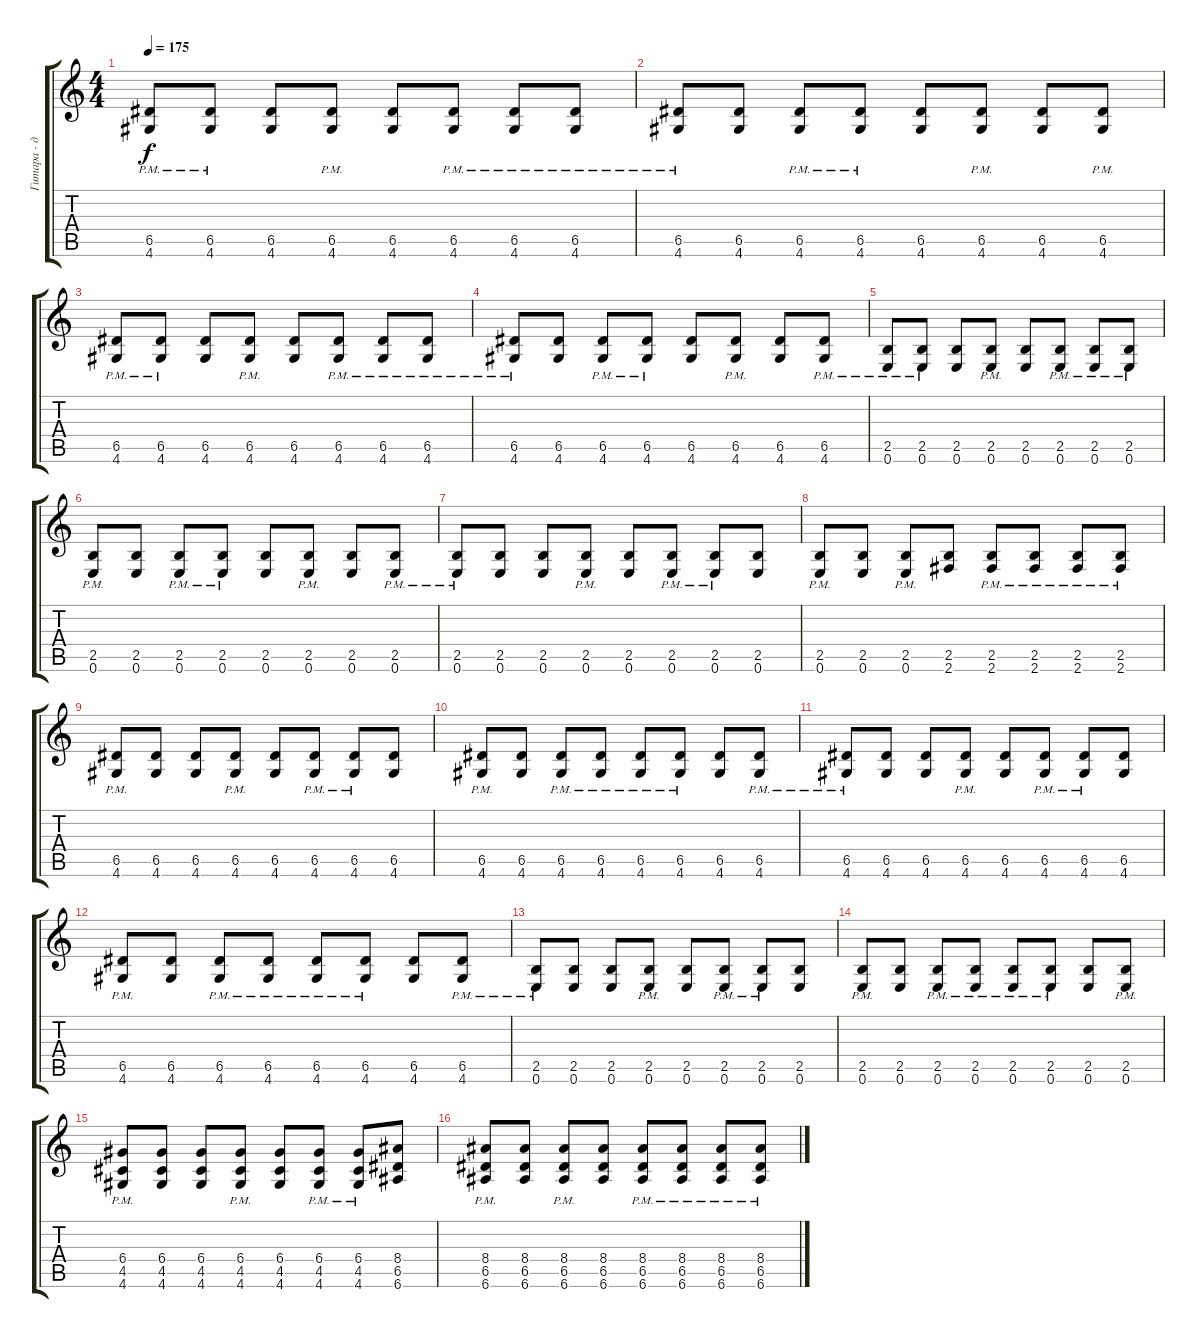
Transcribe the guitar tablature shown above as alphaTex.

\track ("Гитара - дорожка для объёма" "Гитара - д") {instrument distortionguitar}
\staff {score tabs}
\tuning (E4 B3 G3 D3 A2 E2) {hide}
\ts (4 4)
\tempo 175
\clef g2
\ks c
(6.5{pm} 4.6{pm}).8{dy f} (6.5{pm} 4.6{pm}).8 (6.5 4.6).8 (6.5{pm} 4.6{pm}).8 (6.5 4.6).8 (6.5{pm} 4.6{pm}).8 (6.5{pm} 4.6{pm}).8 (6.5{pm} 4.6{pm}).8 |
(6.5{pm} 4.6{pm}).8 (6.5 4.6).8 (6.5{pm} 4.6{pm}).8 (6.5{pm} 4.6{pm}).8 (6.5 4.6).8 (6.5{pm} 4.6{pm}).8 (6.5 4.6).8 (6.5{pm} 4.6{pm}).8 |
(6.5{pm} 4.6{pm}).8 (6.5{pm} 4.6{pm}).8 (6.5 4.6).8 (6.5{pm} 4.6{pm}).8 (6.5 4.6).8 (6.5{pm} 4.6{pm}).8 (6.5{pm} 4.6{pm}).8 (6.5{pm} 4.6{pm}).8 |
(6.5{pm} 4.6{pm}).8 (6.5 4.6).8 (6.5{pm} 4.6{pm}).8 (6.5{pm} 4.6{pm}).8 (6.5 4.6).8 (6.5{pm} 4.6{pm}).8 (6.5 4.6).8 (6.5{pm} 4.6{pm}).8 |
(2.5{pm} 0.6{pm}).8 (2.5{pm} 0.6{pm}).8 (2.5 0.6).8 (2.5{pm} 0.6{pm}).8 (2.5 0.6).8 (2.5{pm} 0.6{pm}).8 (2.5{pm} 0.6{pm}).8 (2.5{pm} 0.6{pm}).8 |
(2.5{pm} 0.6{pm}).8 (2.5 0.6).8 (2.5{pm} 0.6{pm}).8 (2.5{pm} 0.6{pm}).8 (2.5 0.6).8 (2.5{pm} 0.6{pm}).8 (2.5 0.6).8 (2.5{pm} 0.6{pm}).8 |
(2.5{pm} 0.6{pm}).8 (2.5 0.6).8 (2.5 0.6).8 (2.5{pm} 0.6{pm}).8 (2.5 0.6).8 (2.5{pm} 0.6{pm}).8 (2.5{pm} 0.6{pm}).8 (2.5 0.6).8 |
(2.5{pm} 0.6{pm}).8 (2.5 0.6).8 (2.5{pm} 0.6{pm}).8 (2.5 2.6).8 (2.5{pm} 2.6{pm}).8 (2.5{pm} 2.6{pm}).8 (2.5{pm} 2.6{pm}).8 (2.5{pm} 2.6{pm}).8 |
(6.5{pm} 4.6{pm}).8 (6.5 4.6).8 (6.5 4.6).8 (6.5{pm} 4.6{pm}).8 (6.5 4.6).8 (6.5{pm} 4.6{pm}).8 (6.5{pm} 4.6{pm}).8 (6.5 4.6).8 |
(6.5{pm} 4.6{pm}).8 (6.5 4.6).8 (6.5{pm} 4.6{pm}).8 (6.5{pm} 4.6{pm}).8 (6.5{pm} 4.6{pm}).8 (6.5{pm} 4.6{pm}).8 (6.5 4.6).8 (6.5{pm} 4.6{pm}).8 |
(6.5{pm} 4.6{pm}).8 (6.5 4.6).8 (6.5 4.6).8 (6.5{pm} 4.6{pm}).8 (6.5 4.6).8 (6.5{pm} 4.6{pm}).8 (6.5{pm} 4.6{pm}).8 (6.5 4.6).8 |
(6.5{pm} 4.6{pm}).8 (6.5 4.6).8 (6.5{pm} 4.6{pm}).8 (6.5{pm} 4.6{pm}).8 (6.5{pm} 4.6{pm}).8 (6.5{pm} 4.6{pm}).8 (6.5 4.6).8 (6.5{pm} 4.6{pm}).8 |
(2.5{pm} 0.6{pm}).8 (2.5 0.6).8 (2.5 0.6).8 (2.5{pm} 0.6{pm}).8 (2.5 0.6).8 (2.5{pm} 0.6{pm}).8 (2.5{pm} 0.6{pm}).8 (2.5 0.6).8 |
(2.5{pm} 0.6{pm}).8 (2.5 0.6).8 (2.5{pm} 0.6{pm}).8 (2.5{pm} 0.6{pm}).8 (2.5{pm} 0.6{pm}).8 (2.5{pm} 0.6{pm}).8 (2.5 0.6).8 (2.5{pm} 0.6{pm}).8 |
(6.4{pm} 4.5{pm} 4.6{pm}).8 (6.4 4.5 4.6).8 (6.4 4.5 4.6).8 (6.4{pm} 4.5{pm} 4.6{pm}).8 (6.4 4.5 4.6).8 (6.4{pm} 4.5{pm} 4.6{pm}).8 (6.4{pm} 4.5{pm} 4.6{pm}).8 (8.4 6.5 6.6).8 |
(8.4{pm} 6.5{pm} 6.6{pm}).8 (8.4 6.5 6.6).8 (8.4{pm} 6.5{pm} 6.6{pm}).8 (8.4 6.5 6.6).8 (8.4{pm} 6.5{pm} 6.6{pm}).8 (8.4{pm} 6.5{pm} 6.6{pm}).8 (8.4{pm} 6.5{pm} 6.6{pm}).8 (8.4{pm} 6.5{pm} 6.6{pm}).8
